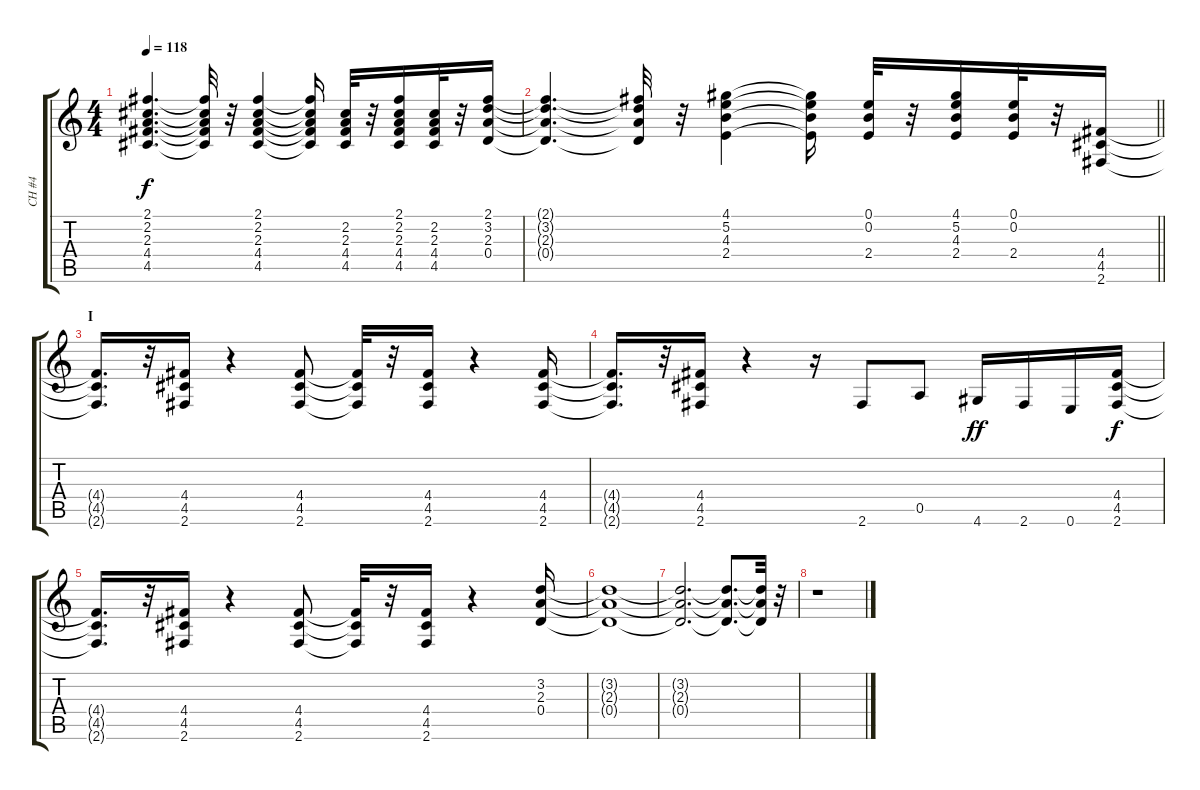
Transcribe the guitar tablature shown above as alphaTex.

\track ("CH #4" "CH #4") {instrument overdrivenguitar}
\staff {score tabs}
\tuning (E4 B3 G3 D3 A2 E2) {hide}
\ts (4 4)
\tempo 118
\clef g2
\ks c
(2.1 2.2 2.3 4.4 4.5).4{d dy f} (2.1{t} 2.2{t} 2.3{t} 4.4{t} 4.5{t}).32 r.32 (2.1 2.2 2.3 4.4 4.5).4 (2.1{t} 2.2{t} 2.3{t} 4.4{t} 4.5{t}).16 (2.2 2.3 4.4 4.5).32 r.32 (2.1 2.2 2.3 4.4 4.5).16 (2.2 2.3 4.4 4.5).32 r.32 (2.1 3.2 2.3 0.4).16 |
\barLineRight lightlight
(2.1{t} 3.2{t} 2.3{t} 0.4{t}).4{d} (2.1{t} 3.2{t} 2.3{t} 0.4{t}).32 r.32 (4.1 5.2 4.3 2.4).4 (4.1{t} 5.2{t} 4.3{t} 2.4{t}).16 (0.1 0.2 2.4).32 r.32 (4.1 5.2 4.3 2.4).16 (0.1 0.2 2.4).32 r.32 (4.4 4.5 2.6).16 |
\section ("" "I")
(4.4{t} 4.5{t} 2.6{t}).16{d} r.32 (4.4 4.5 2.6).16 r.4 (4.4 4.5 2.6).8 (4.4{t} 4.5{t} 2.6{t}).32 r.32 (4.4 4.5 2.6).16 r.4 (4.4 4.5 2.6).16 |
(4.4{t} 4.5{t} 2.6{t}).16{d} r.32 (4.4 4.5 2.6).16 r.4 r.16 2.6.8 0.5.8 4.6.16{dy ff} 2.6.16 0.6.16 (4.4 4.5 2.6).16{dy f} |
(4.4{t} 4.5{t} 2.6{t}).16{d} r.32 (4.4 4.5 2.6).16 r.4 (4.4 4.5 2.6).8 (4.4{t} 4.5{t} 2.6{t}).32 r.32 (4.4 4.5 2.6).16 r.4 (3.2 2.3 0.4).16 |
(3.2{t} 2.3{t} 0.4{t}).1 |
(3.2{t} 2.3{t} 0.4{t}).2{d} (3.2{t} 2.3{t} 0.4{t}).8{d} (3.2{t} 2.3{t} 0.4{t}).32 r.32 |
r.1
